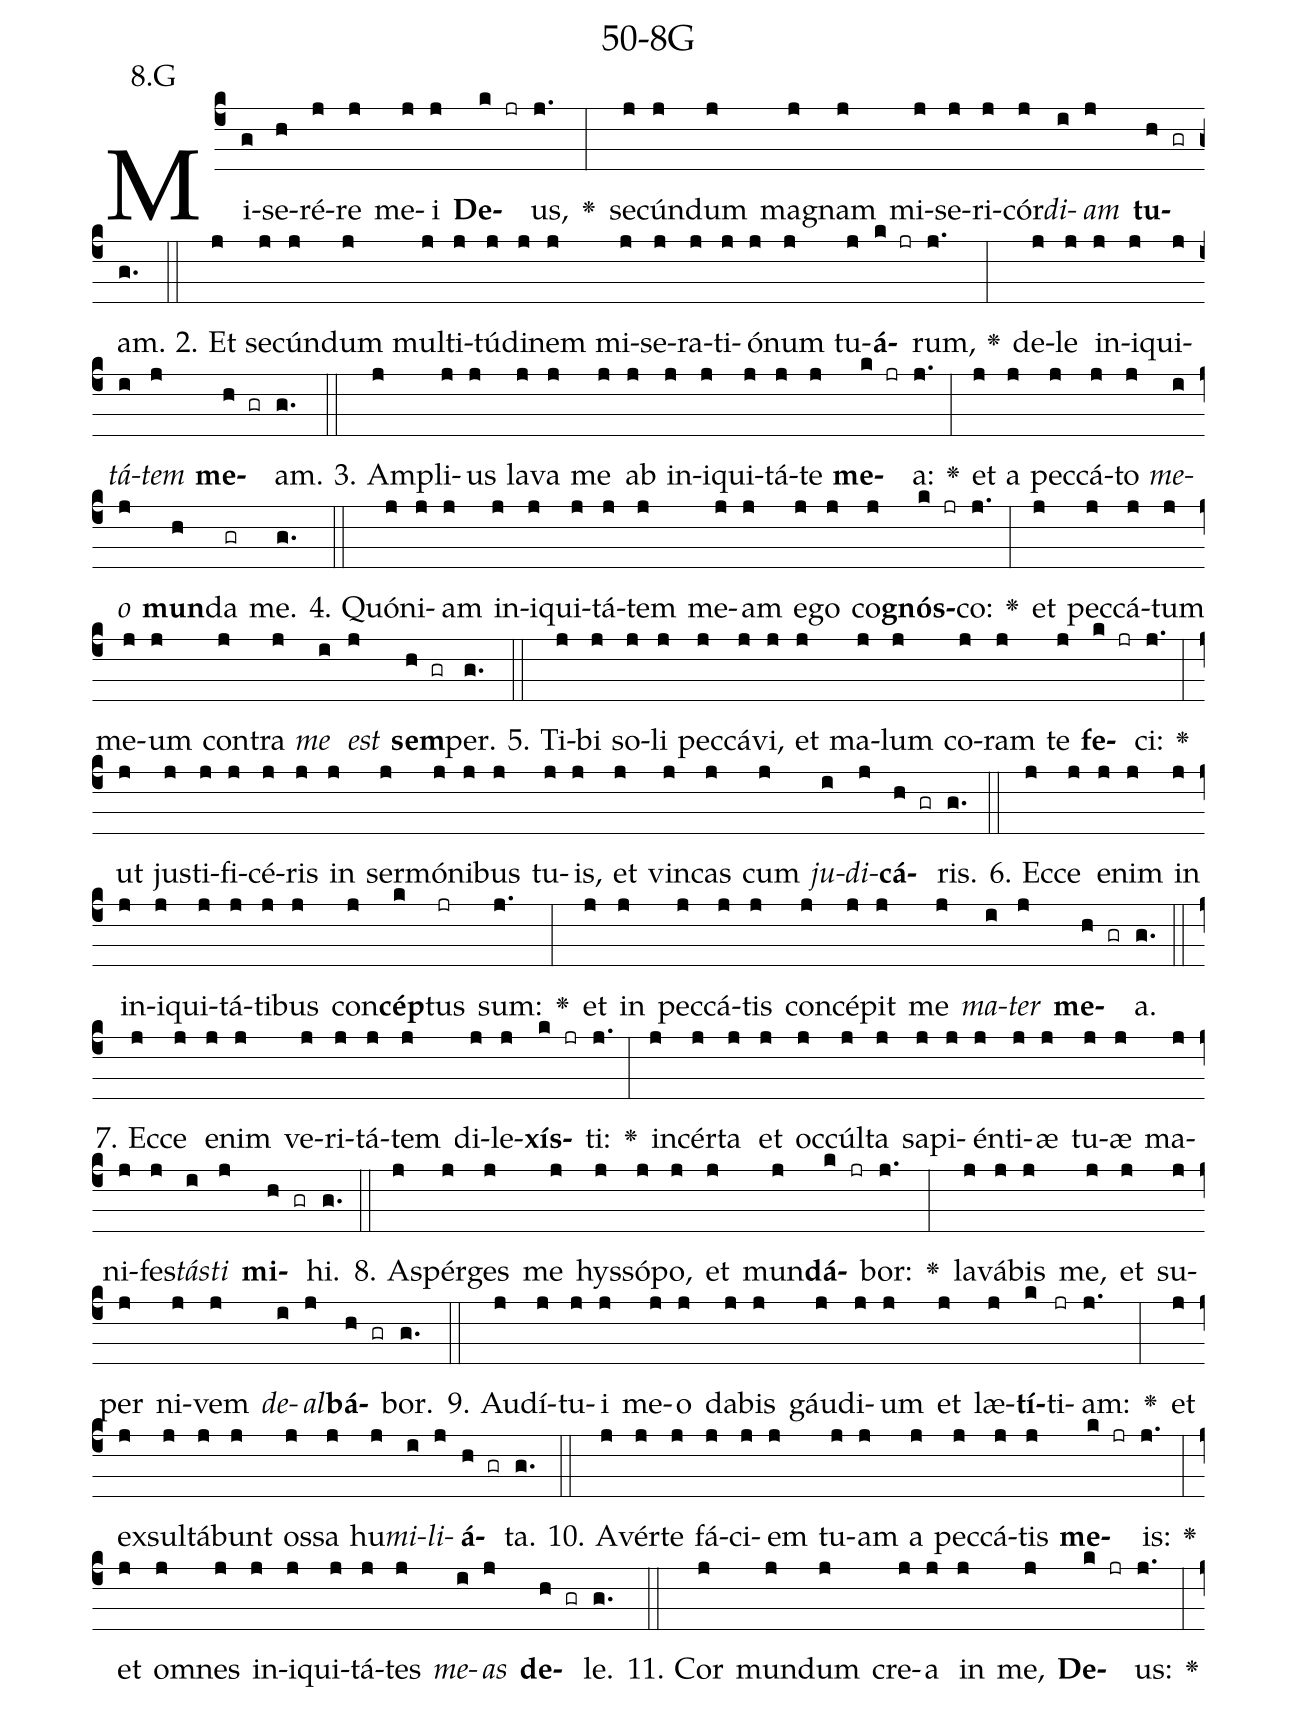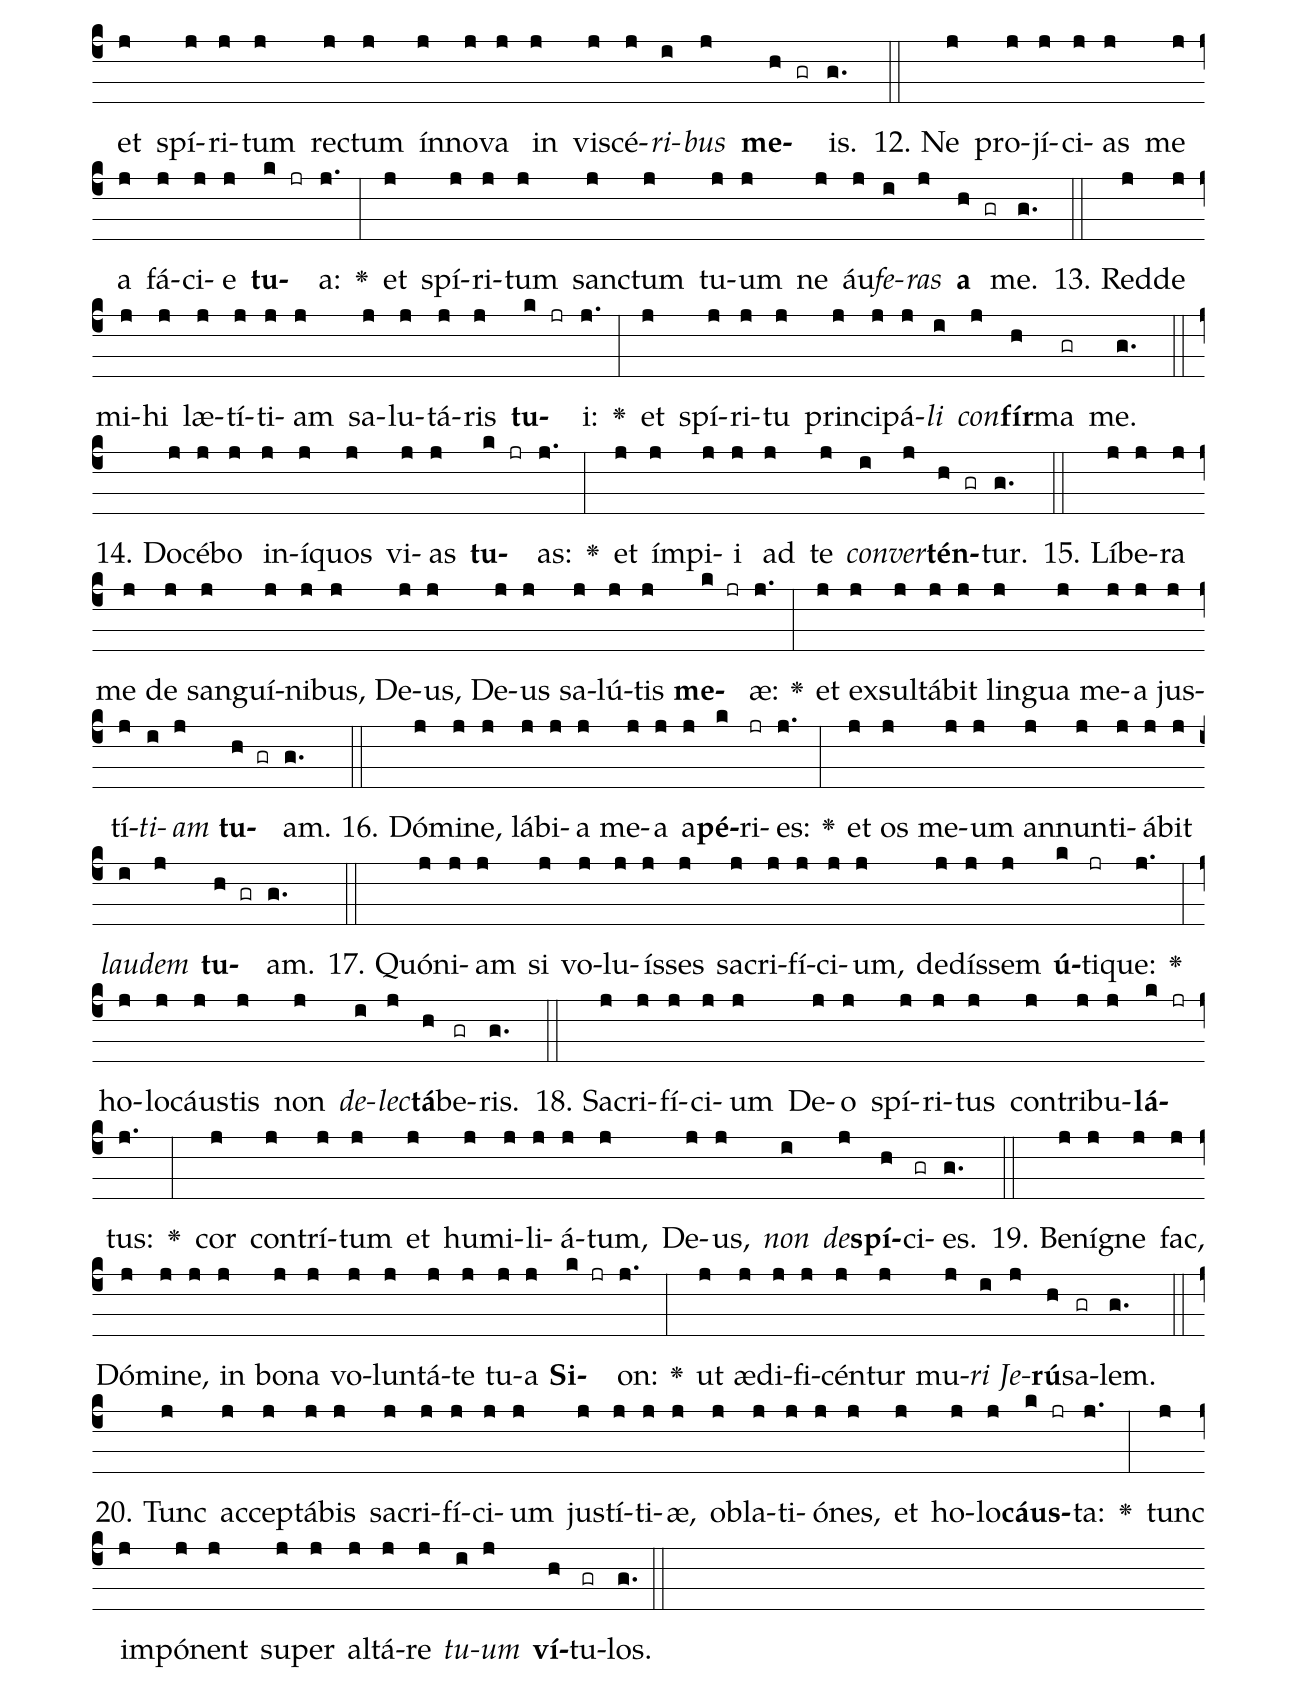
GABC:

name: 50-8G;
annotation: 8.G;
%%
(c4)Mi(g)se(h)ré(j)re(j) me(j)i(j) <b>De</b>(k jr)us,(j.) <v>\greheightstar</v>(:) se(j)cún(j)dum(j) ma(j)gnam(j) mi(j)se(j)ri(j)cór(j)<i>di</i>(i)<i>am</i>(j) <b>tu</b>(h gr)am.(g.) (::)
2. Et(j) se(j)cún(j)dum(j) mul(j)ti(j)tú(j)di(j)nem(j) mi(j)se(j)ra(j)ti(j)ó(j)num(j) tu(j)<b>á</b>(k jr)rum,(j.) <v>\greheightstar</v>(:) de(j)le(j) in(j)i(j)qui(j)<i>tá</i>(i)<i>tem</i>(j) <b>me</b>(h gr)am.(g.) (::)
3. Am(j)pli(j)us(j) la(j)va(j) me(j) ab(j) in(j)i(j)qui(j)tá(j)te(j) <b>me</b>(k jr)a:(j.) <v>\greheightstar</v>(:) et(j) a(j) pec(j)cá(j)to(j) <i>me</i>(i)<i>o</i>(j) <b>mun</b>(h)da(gr) me.(g.) (::)
4. Quón(j)i(j)am(j) in(j)i(j)qui(j)tá(j)tem(j) me(j)am(j) e(j)go(j) co(j)<b>gnós</b>(k jr)co:(j.) <v>\greheightstar</v>(:) et(j) pec(j)cá(j)tum(j) me(j)um(j) con(j)tra(j) <i>me</i>(i) <i>est</i>(j) <b>sem</b>(h gr)per.(g.) (::)
5. Ti(j)bi(j) so(j)li(j) pec(j)cá(j)vi,(j) et(j) ma(j)lum(j) co(j)ram(j) te(j) <b>fe</b>(k jr)ci:(j.) <v>\greheightstar</v>(:) ut(j) jus(j)ti(j)fi(j)cé(j)ris(j) in(j) ser(j)mó(j)ni(j)bus(j) tu(j)is,(j) et(j) vin(j)cas(j) cum(j) <i>ju</i>(i)<i>di</i>(j)<b>cá</b>(h gr)ris.(g.) (::)
6. Ec(j)ce(j) e(j)nim(j) in(j) in(j)i(j)qui(j)tá(j)ti(j)bus(j) con(j)<b>cép</b>(k)tus(jr) sum:(j.) <v>\greheightstar</v>(:) et(j) in(j) pec(j)cá(j)tis(j) con(j)cé(j)pit(j) me(j) <i>ma</i>(i)<i>ter</i>(j) <b>me</b>(h gr)a.(g.) (::)
7. Ec(j)ce(j) e(j)nim(j) ve(j)ri(j)tá(j)tem(j) di(j)le(j)<b>xís</b>(k jr)ti:(j.) <v>\greheightstar</v>(:) in(j)cér(j)ta(j) et(j) oc(j)cúl(j)ta(j) sa(j)pi(j)én(j)ti(j)æ(j) tu(j)æ(j) ma(j)ni(j)fes(j)<i>tás</i>(i)<i>ti</i>(j) <b>mi</b>(h gr)hi.(g.) (::)
8. A(j)spér(j)ges(j) me(j) hys(j)só(j)po,(j) et(j) mun(j)<b>dá</b>(k jr)bor:(j.) <v>\greheightstar</v>(:) la(j)vá(j)bis(j) me,(j) et(j) su(j)per(j) ni(j)vem(j) <i>de</i>(i)<i>al</i>(j)<b>bá</b>(h gr)bor.(g.) (::)
9. Au(j)dí(j)tu(j)i(j) me(j)o(j) da(j)bis(j) gáu(j)di(j)um(j) et(j) læ(j)<b>tí</b>(k)ti(jr)am:(j.) <v>\greheightstar</v>(:) et(j) ex(j)sul(j)tá(j)bunt(j) os(j)sa(j) hu(j)<i>mi</i>(i)<i>li</i>(j)<b>á</b>(h gr)ta.(g.) (::)
10. A(j)vér(j)te(j) fá(j)ci(j)em(j) tu(j)am(j) a(j) pec(j)cá(j)tis(j) <b>me</b>(k jr)is:(j.) <v>\greheightstar</v>(:) et(j) om(j)nes(j) in(j)i(j)qui(j)tá(j)tes(j) <i>me</i>(i)<i>as</i>(j) <b>de</b>(h gr)le.(g.) (::)
11. Cor(j) mun(j)dum(j) cre(j)a(j) in(j) me,(j) <b>De</b>(k jr)us:(j.) <v>\greheightstar</v>(:) et(j) spí(j)ri(j)tum(j) rec(j)tum(j) ín(j)no(j)va(j) in(j) vi(j)scé(j)<i>ri</i>(i)<i>bus</i>(j) <b>me</b>(h gr)is.(g.) (::)
12. Ne(j) pro(j)jí(j)ci(j)as(j) me(j) a(j) fá(j)ci(j)e(j) <b>tu</b>(k jr)a:(j.) <v>\greheightstar</v>(:) et(j) spí(j)ri(j)tum(j) sanc(j)tum(j) tu(j)um(j) ne(j) áu(j)<i>fe</i>(i)<i>ras</i>(j) <b>a</b>(h gr) me.(g.) (::)
13. Red(j)de(j) mi(j)hi(j) læ(j)tí(j)ti(j)am(j) sa(j)lu(j)tá(j)ris(j) <b>tu</b>(k jr)i:(j.) <v>\greheightstar</v>(:) et(j) spí(j)ri(j)tu(j) prin(j)ci(j)pá(j)<i>li</i>(i) <i>con</i>(j)<b>fír</b>(h)ma(gr) me.(g.) (::)
14. Do(j)cé(j)bo(j) in(j)í(j)quos(j) vi(j)as(j) <b>tu</b>(k jr)as:(j.) <v>\greheightstar</v>(:) et(j) ím(j)pi(j)i(j) ad(j) te(j) <i>con</i>(i)<i>ver</i>(j)<b>tén</b>(h gr)tur.(g.) (::)
15. Lí(j)be(j)ra(j) me(j) de(j) san(j)guí(j)ni(j)bus,(j) De(j)us,(j) De(j)us(j) sa(j)lú(j)tis(j) <b>me</b>(k jr)æ:(j.) <v>\greheightstar</v>(:) et(j) ex(j)sul(j)tá(j)bit(j) lin(j)gua(j) me(j)a(j) jus(j)tí(j)<i>ti</i>(i)<i>am</i>(j) <b>tu</b>(h gr)am.(g.) (::)
16. Dó(j)mi(j)ne,(j) lá(j)bi(j)a(j) me(j)a(j) a(j)<b>pé</b>(k)ri(jr)es:(j.) <v>\greheightstar</v>(:) et(j) os(j) me(j)um(j) an(j)nun(j)ti(j)á(j)bit(j) <i>lau</i>(i)<i>dem</i>(j) <b>tu</b>(h gr)am.(g.) (::)
17. Quón(j)i(j)am(j) si(j) vo(j)lu(j)ís(j)ses(j) sa(j)cri(j)fí(j)ci(j)um,(j) de(j)dís(j)sem(j) <b>ú</b>(k)ti(jr)que:(j.) <v>\greheightstar</v>(:) ho(j)lo(j)cáus(j)tis(j) non(j) <i>de</i>(i)<i>lec</i>(j)<b>tá</b>(h)be(gr)ris.(g.) (::)
18. Sa(j)cri(j)fí(j)ci(j)um(j) De(j)o(j) spí(j)ri(j)tus(j) con(j)tri(j)bu(j)<b>lá</b>(k jr)tus:(j.) <v>\greheightstar</v>(:) cor(j) con(j)trí(j)tum(j) et(j) hu(j)mi(j)li(j)á(j)tum,(j) De(j)us,(j) <i>non</i>(i) <i>de</i>(j)<b>spí</b>(h)ci(gr)es.(g.) (::)
19. Be(j)ní(j)gne(j) fac,(j) Dó(j)mi(j)ne,(j) in(j) bo(j)na(j) vo(j)lun(j)tá(j)te(j) tu(j)a(j) <b>Si</b>(k jr)on:(j.) <v>\greheightstar</v>(:) ut(j) æ(j)di(j)fi(j)cén(j)tur(j) mu(j)<i>ri</i>(i) <i>Je</i>(j)<b>rú</b>(h)sa(gr)lem.(g.) (::)
20. Tunc(j) ac(j)cep(j)tá(j)bis(j) sa(j)cri(j)fí(j)ci(j)um(j) jus(j)tí(j)ti(j)æ,(j) ob(j)la(j)ti(j)ó(j)nes,(j) et(j) ho(j)lo(j)<b>cáus</b>(k jr)ta:(j.) <v>\greheightstar</v>(:) tunc(j) im(j)pó(j)nent(j) su(j)per(j) al(j)tá(j)re(j) <i>tu</i>(i)<i>um</i>(j) <b>ví</b>(h)tu(gr)los.(g.) (::)
